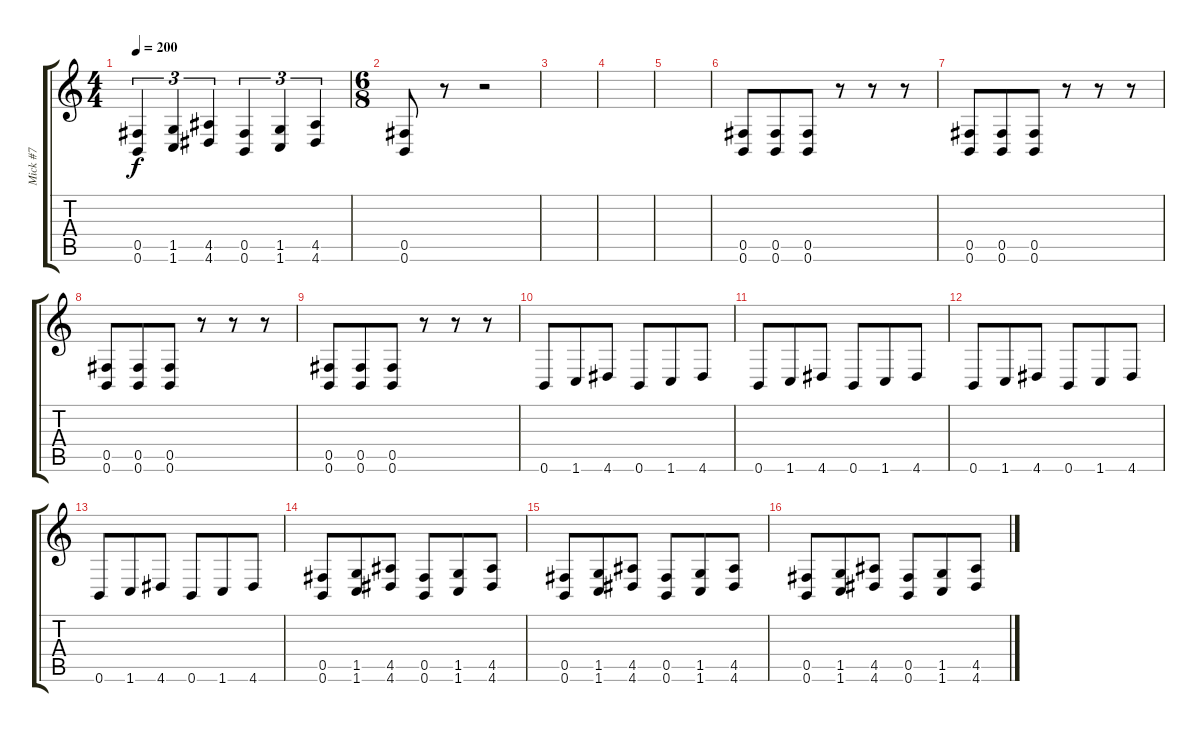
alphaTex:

\track ("Mick #7" "Mick #7") {instrument distortionguitar}
\staff {score tabs}
\tuning (Db4 Ab3 E3 B2 Gb2 B1) {hide}
\ts (4 4)
\tempo 200
\clef g2
\ks c
(0.5 0.6).4{tu (3 2) dy f} (1.5 1.6).4{tu (3 2)} (4.5 4.6).4{tu (3 2)} (0.5 0.6).4{tu (3 2)} (1.5 1.6).4{tu (3 2)} (4.5 4.6).4{tu (3 2)} |
\ts (6 8)
(0.5 0.6).8 r.8 r.2 |
|
|
|
(0.5 0.6).8 (0.5 0.6).8 (0.5 0.6).8 r.8 r.8 r.8 |
(0.5 0.6).8 (0.5 0.6).8 (0.5 0.6).8 r.8 r.8 r.8 |
(0.5 0.6).8 (0.5 0.6).8 (0.5 0.6).8 r.8 r.8 r.8 |
(0.5 0.6).8 (0.5 0.6).8 (0.5 0.6).8 r.8 r.8 r.8 |
0.6.8 1.6.8 4.6.8 0.6.8 1.6.8 4.6.8 |
0.6.8 1.6.8 4.6.8 0.6.8 1.6.8 4.6.8 |
0.6.8 1.6.8 4.6.8 0.6.8 1.6.8 4.6.8 |
0.6.8 1.6.8 4.6.8 0.6.8 1.6.8 4.6.8 |
(0.5 0.6).8 (1.5 1.6).8 (4.5 4.6).8 (0.5 0.6).8 (1.5 1.6).8 (4.5 4.6).8 |
(0.5 0.6).8 (1.5 1.6).8 (4.5 4.6).8 (0.5 0.6).8 (1.5 1.6).8 (4.5 4.6).8 |
(0.5 0.6).8 (1.5 1.6).8 (4.5 4.6).8 (0.5 0.6).8 (1.5 1.6).8 (4.5 4.6).8
